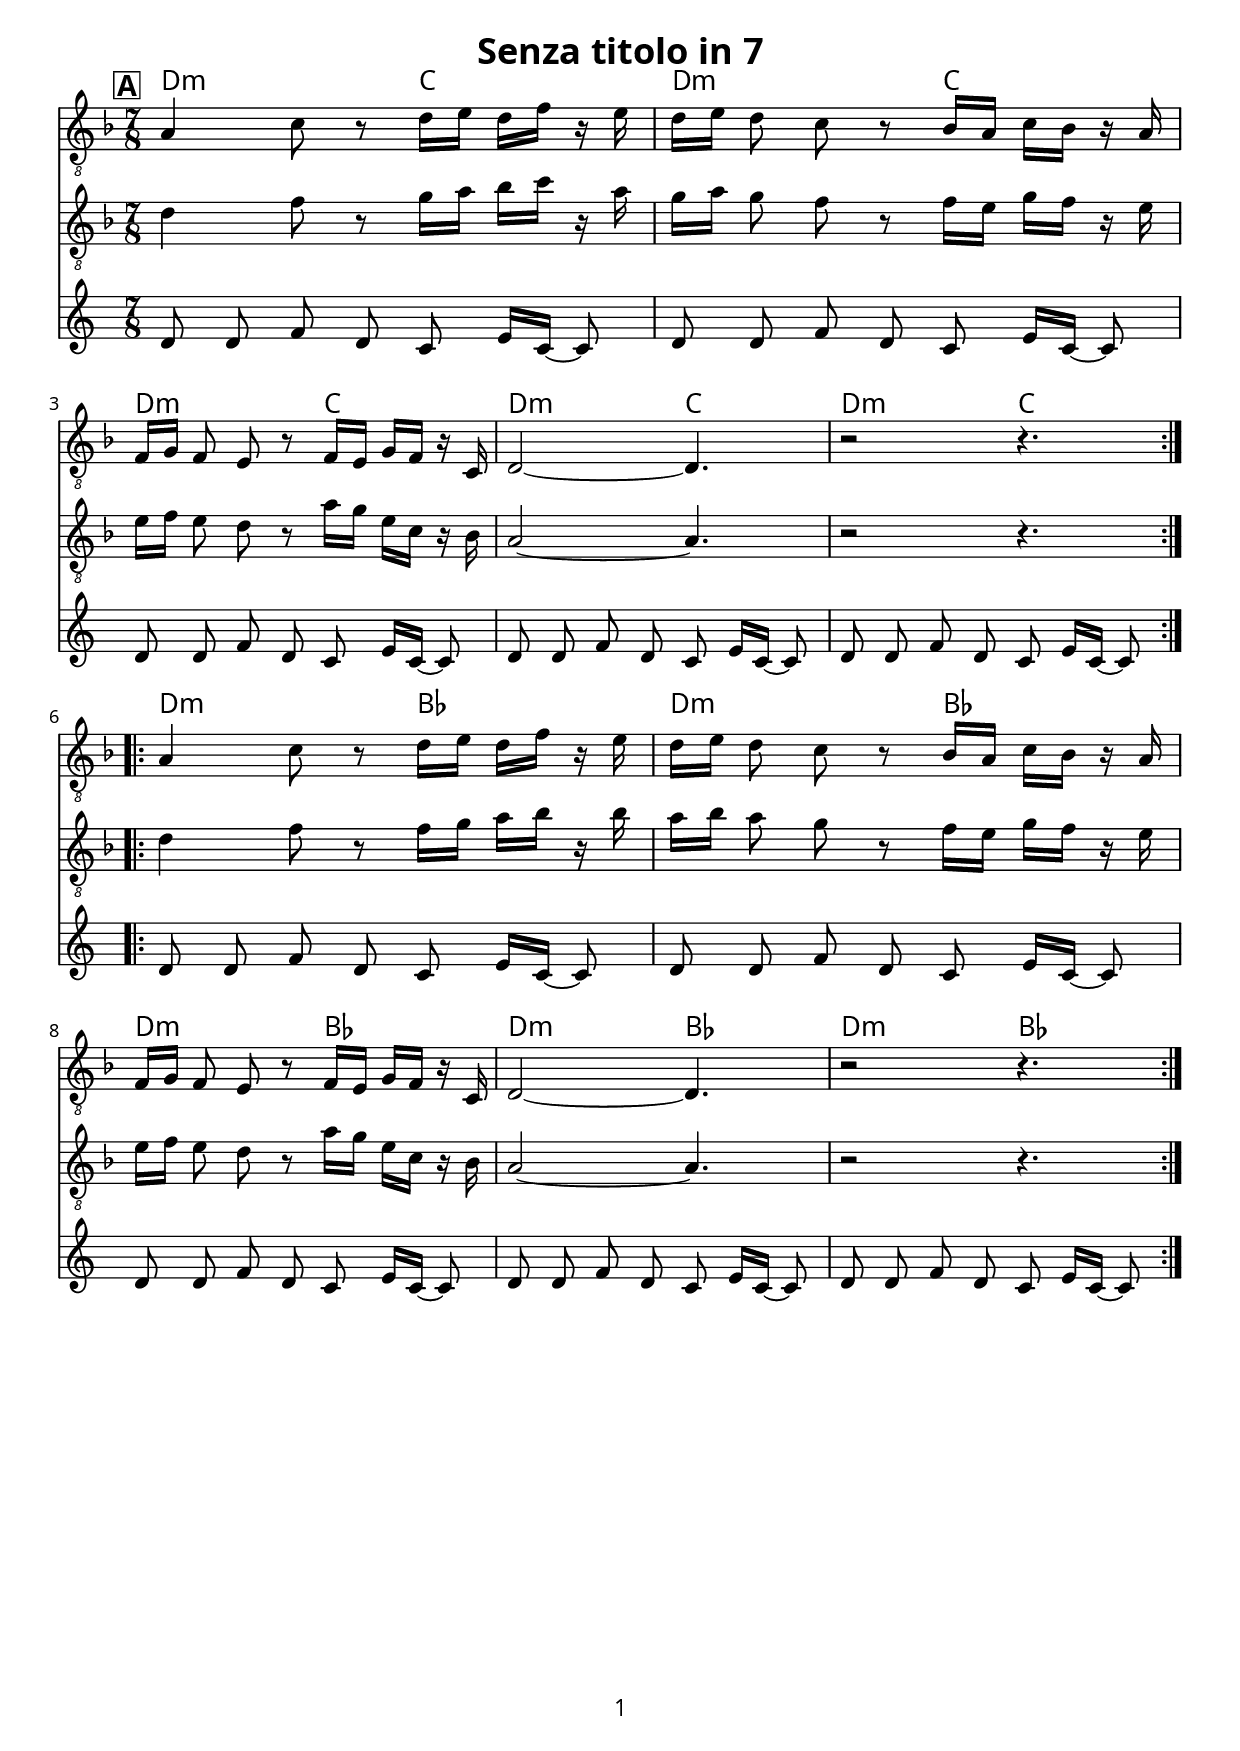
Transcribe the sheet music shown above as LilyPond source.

% {{{ PARAMETRI
  myTitle = "Senza titolo in 7"
  myKey = \key f \major
  myTime = \time 7/8 
  myTempo =  #(ly:make-moment 60 4)
% }}}

% INTESTAZIONE {{{
\version "2.18.2"

\header {
  title = \myTitle
}

\paper{
  print-first-page-number = ##t
  oddHeaderMarkup = \markup \null
  evenHeaderMarkup = \markup \null
  oddFooterMarkup = \markup {
    \fill-line {
      \on-the-fly \print-page-number-check-first
      \fromproperty #'page:page-number-string
    }
  }
  evenFooterMarkup = \oddFooterMarkup
  #(set-global-staff-size 10)
  myStaffSize = #20
  fonts = #(make-pango-font-tree
  "FontAwesome"
  "FontAwesome"
  "FontAwesome"
  (/ myStaffSize 20))
}

global = {
  \myKey
  \numericTimeSignature
  \myTime
  \set Score.markFormatter = #format-mark-box-alphabet
}
\layout { indent = #0 }
%}}}

% {{{ PARTE A
  temaA = {
    \repeat volta 2{
      a4 c8 r8 d16 e d f r e | d16 e d8 c r bes16 a c bes r a |
      f16 g f8 e r f16 e g f r c | d2~ d4. | r2 r4. |
    }
  }

  temaAdue = {
    \repeat volta 2{
      d4 f8 r8 g16 a bes c r a | g16 a g8 f r f16 e g f r e |
      e16 f e8 d r a'16 g e c r bes | a2~ a4. | r2 r4. |
    }
  }

  ritmicaA = {
    \repeat volta 2{
      d8 d f d c e16 c~ c8 | d8 d f d c e16 c~ c8 | d8 d f d c e16 c~ c8 |
      d8 d f d c e16 c~ c8 | d8 d f d c e16 c~ c8 |
    }
  }

  accordiA = \chordmode{
    \repeat volta 2{
      d2:m c4.| d2:m c4.| d2:m c4.|
      d2:m c4.| d2:m c4.|
    }
  }
% }}}

% {{{ PARTE B
  temaB = {
    \repeat volta 2{
      a'4 c8 r8 d16 e d f r e | d16 e d8 c r bes16 a c bes r a |
      f16 g f8 e r f16 e g f r c | d2~ d4. | r2 r4. |
    }
  }

  temaBdue = {
    \repeat volta 2{
      d4 f8 r8 f16 g a bes r bes | a16 bes a8 g r f16 e g f r e |
      e16 f e8 d r a'16 g e c r bes | a2~ a4. | r2 r4. |
    }
  }

  ritmicaB = {
    \repeat volta 2{
      d8 d f d c e16 c~ c8 | d8 d f d c e16 c~ c8 | d8 d f d c e16 c~ c8 |
      d8 d f d c e16 c~ c8 | d8 d f d c e16 c~ c8 |
    }
  }

  accordiB = \chordmode{
    \repeat volta 2{
      d2:m bes4.| d2:m bes4.| d2:m bes4.|
      d2:m bes4.| d2:m bes4.|
    }
  }
% }}}

% SCORE {{{
tema = \relative c' {
  \mark \default
  \temaA \break
  \temaB \break
}

temaDue = \relative c' {
  \temaAdue \break
  \temaBdue \break
}

ritmica = \relative c' {
  \ritmicaA 
  \ritmicaB
}

chordsPart ={
  \new ChordNames {
    \set chordChanges = ##t
    \accordiA
    \accordiB
  }
}

temaPart = \new Staff \with {
  instrumentName = ""
  midiInstrument = "piano"
} { \clef "treble_8" \global \tema }

temaDuePart = \new Staff \with {
  instrumentName = ""
  midiInstrument = "piano"
} { \clef "treble_8" \global \temaDue }

scoreContent = << 
  \chordsPart
  \temaPart
  \temaDuePart
  \ritmica
>>
%}}}

% {{{ BOOKS
  \book{
    \bookOutputSuffix "C"
    \score {
      \scoreContent
      \layout {}
      \midi { \context { \Score tempoWholesPerMinute = #(ly:make-moment 90 4) } }
    }
  }
% }}}
